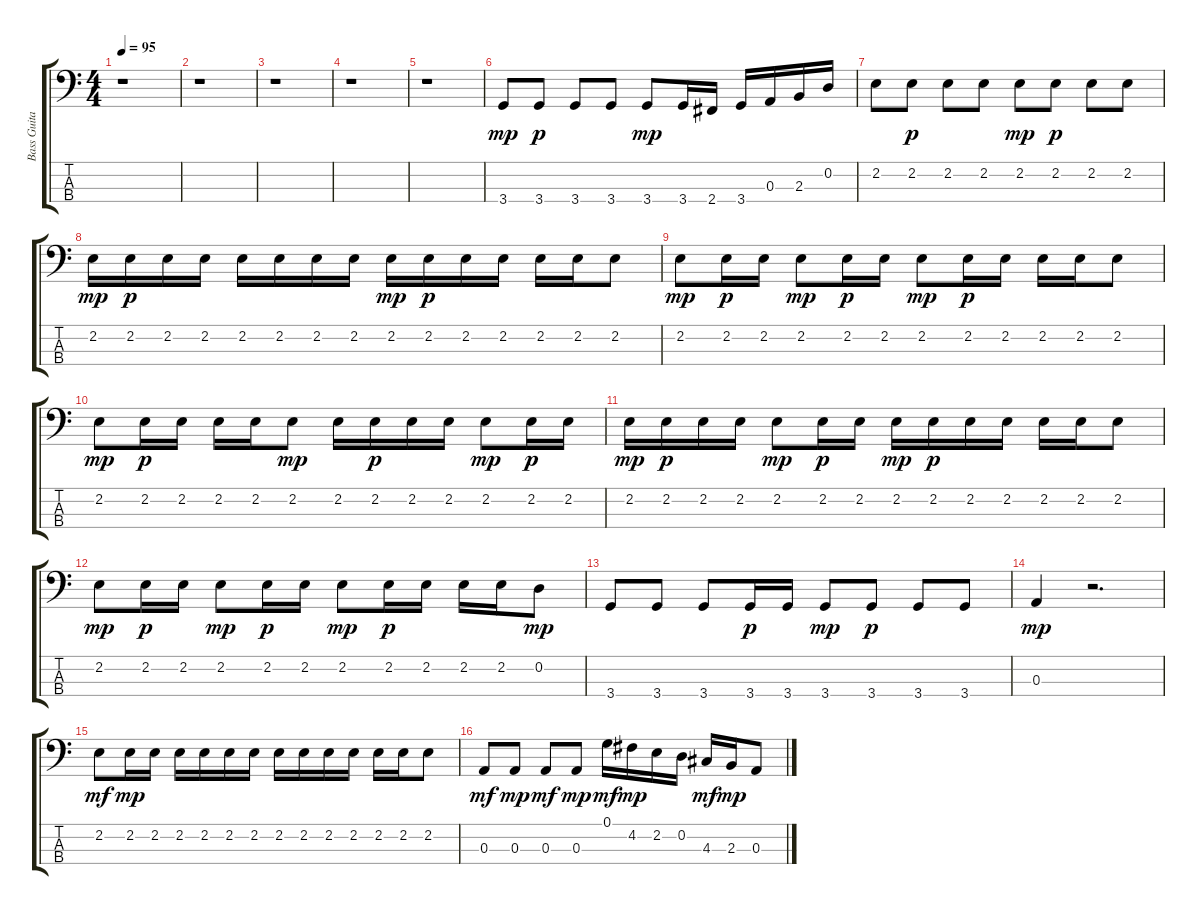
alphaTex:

\track ("Bass Guitar" "Bass Guita") {instrument electricbassfinger}
\staff {score tabs}
\tuning (G2 D2 A1 E1) {hide}
\ts (4 4)
\tempo 95
\clef f4
\ks c
r.1{dy mp instrument electricbassfinger} |
r.1 |
r.1 |
r.1 |
r.1 |
3.4.8 3.4.8{dy p} 3.4.8 3.4.8 3.4.8{dy mp} 3.4.16 2.4.16 3.4.16 0.3.16 2.3.16 0.2.16 |
2.2.8 2.2.8{dy p} 2.2.8 2.2.8 2.2.8{dy mp} 2.2.8{dy p} 2.2.8 2.2.8 |
2.2.16{dy mp} 2.2.16{dy p} 2.2.16 2.2.16 2.2.16 2.2.16 2.2.16 2.2.16 2.2.16{dy mp} 2.2.16{dy p} 2.2.16 2.2.16 2.2.16 2.2.16 2.2.8 |
2.2.8{dy mp} 2.2.16{dy p} 2.2.16 2.2.8{dy mp} 2.2.16{dy p} 2.2.16 2.2.8{dy mp} 2.2.16{dy p} 2.2.16 2.2.16 2.2.16 2.2.8 |
2.2.8{dy mp} 2.2.16{dy p} 2.2.16 2.2.16 2.2.16 2.2.8{dy mp} 2.2.16 2.2.16{dy p} 2.2.16 2.2.16 2.2.8{dy mp} 2.2.16{dy p} 2.2.16 |
2.2.16{dy mp} 2.2.16{dy p} 2.2.16 2.2.16 2.2.8{dy mp} 2.2.16{dy p} 2.2.16 2.2.16{dy mp} 2.2.16{dy p} 2.2.16 2.2.16 2.2.16 2.2.16 2.2.8 |
2.2.8{dy mp} 2.2.16{dy p} 2.2.16 2.2.8{dy mp} 2.2.16{dy p} 2.2.16 2.2.8{dy mp} 2.2.16{dy p} 2.2.16 2.2.16 2.2.16 0.2.8{dy mp} |
3.4.8 3.4.8 3.4.8 3.4.16{dy p} 3.4.16 3.4.8{dy mp} 3.4.8{dy p} 3.4.8 3.4.8 |
0.3.4{dy mp} r.2{d} |
2.2.8{dy mf volume 12} 2.2.16{dy mp} 2.2.16 2.2.16 2.2.16 2.2.16 2.2.16 2.2.16 2.2.16 2.2.16 2.2.16 2.2.16 2.2.16 2.2.8 |
0.3.8{dy mf} 0.3.8{dy mp} 0.3.8{dy mf} 0.3.8{dy mp} 0.1.16{dy mf} 4.2.16{dy mp} 2.2.16 0.2.16 4.3.16{dy mf} 2.3.16{dy mp} 0.3.8
